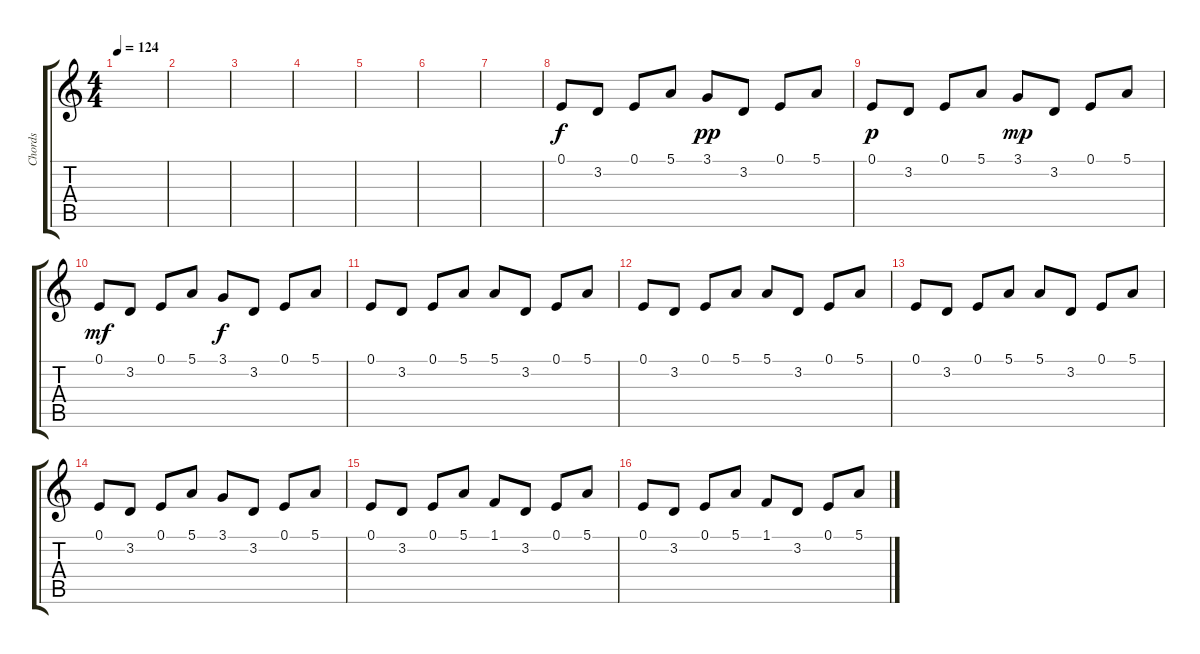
\track ("Chords" "Chords") {instrument acousticgrandpiano}
\staff {score tabs}
\tuning (E4 B3 G3 D3 A2 E2) {hide}
\ts (4 4)
\tempo 124
\clef g2
\ks c
|
|
|
|
|
|
|
0.1.8 3.2.8 0.1.8 5.1.8 3.1.8{dy pp} 3.2.8 0.1.8 5.1.8 |
0.1.8{dy p} 3.2.8 0.1.8 5.1.8 3.1.8{dy mp} 3.2.8 0.1.8 5.1.8 |
0.1.8{dy mf} 3.2.8 0.1.8 5.1.8 3.1.8{dy f} 3.2.8 0.1.8 5.1.8 |
0.1.8 3.2.8 0.1.8 5.1.8 5.1.8 3.2.8 0.1.8 5.1.8 |
0.1.8 3.2.8 0.1.8 5.1.8 5.1.8 3.2.8 0.1.8 5.1.8 |
0.1.8 3.2.8 0.1.8 5.1.8 5.1.8 3.2.8 0.1.8 5.1.8 |
0.1.8 3.2.8 0.1.8 5.1.8 3.1.8 3.2.8 0.1.8 5.1.8 |
0.1.8 3.2.8 0.1.8 5.1.8 1.1.8 3.2.8 0.1.8 5.1.8 |
0.1.8 3.2.8 0.1.8 5.1.8 1.1.8 3.2.8 0.1.8 5.1.8
